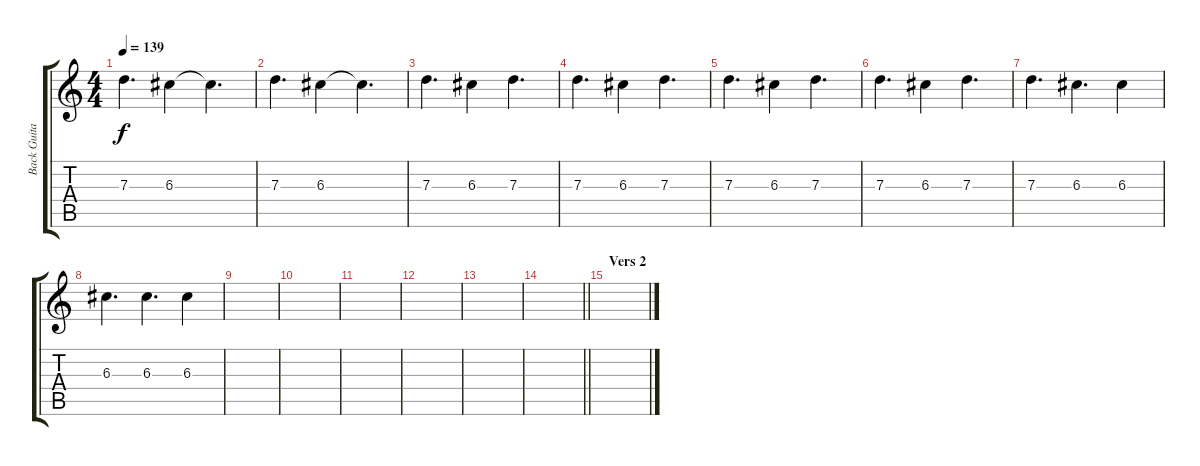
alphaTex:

\track ("Back Guitar" "Back Guita") {instrument overdrivenguitar}
\staff {score tabs}
\tuning (E4 B3 G3 D3 A2 E2) {hide}
\ts (4 4)
\tempo 139
\clef g2
\ks c
7.3.4{d dy f} 6.3.4 6.3{t}.4{d} |
7.3.4{d} 6.3.4 6.3{t}.4{d} |
7.3.4{d} 6.3.4 7.3.4{d} |
7.3.4{d} 6.3.4 7.3.4{d} |
7.3.4{d} 6.3.4 7.3.4{d} |
7.3.4{d} 6.3.4 7.3.4{d} |
7.3.4{d} 6.3.4{d} 6.3.4 |
6.3.4{d} 6.3.4{d} 6.3.4 |
|
|
|
|
|
\barLineRight lightlight
|
\section ("" "Vers 2")
